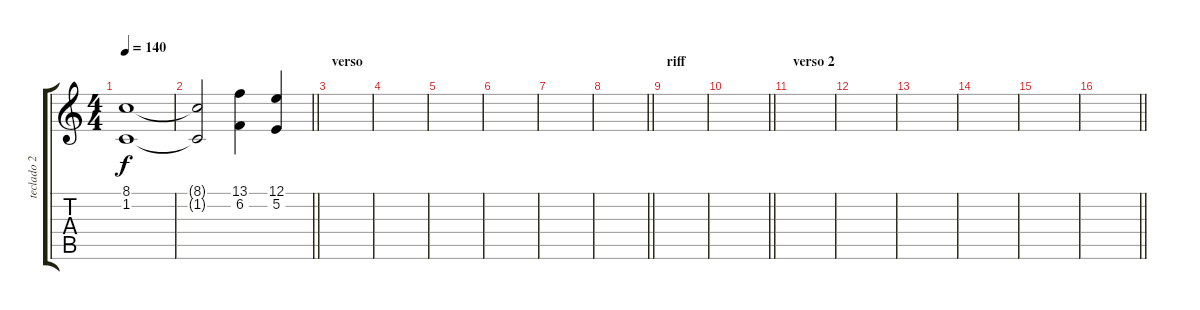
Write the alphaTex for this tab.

\track ("teclado 2" "teclado 2") {instrument stringensemble1}
\staff {score tabs}
\tuning (E4 B3 G3 D3 A2 E2) {hide}
\ts (4 4)
\tempo 140
\clef g2
\ks c
(8.1 1.2).1{dy f} |
\barLineRight lightlight
(8.1{t} 1.2{t}).2 (13.1 6.2).4 (12.1 5.2).4 |
\section ("" "verso")
|
|
|
|
|
\barLineRight lightlight
|
\section ("" "riff")
|
\barLineRight lightlight
|
\section ("" "verso 2")
|
|
|
|
|
\barLineRight lightlight
